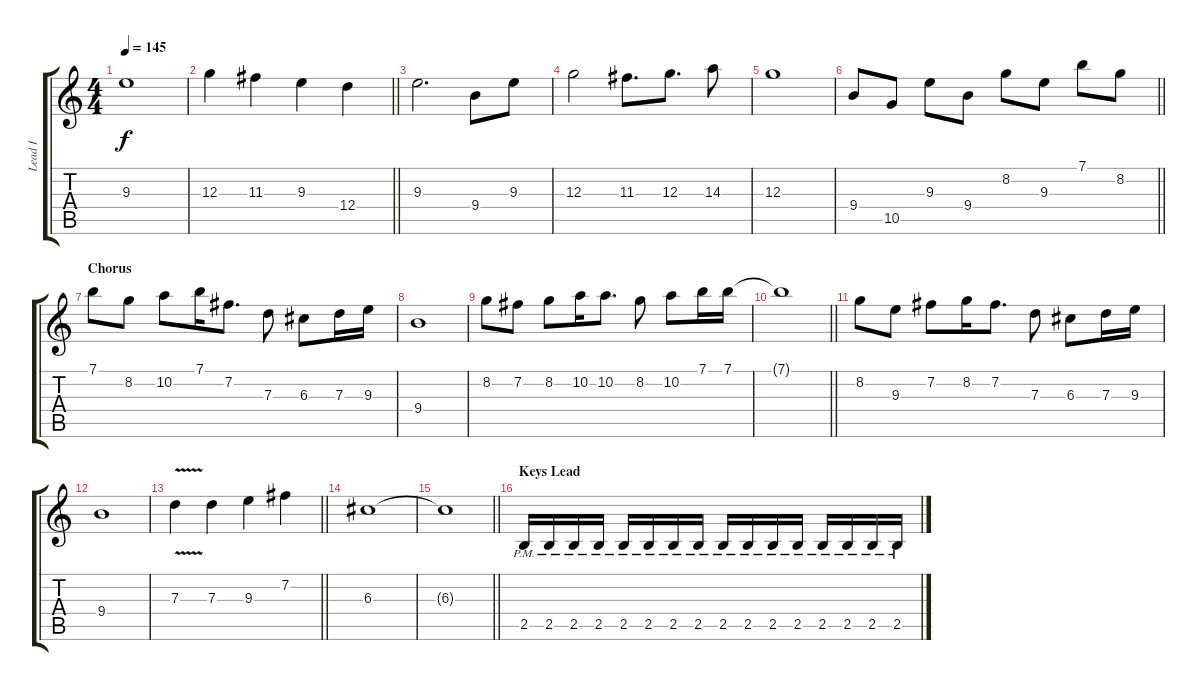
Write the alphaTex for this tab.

\track ("Lead I" "Lead I") {instrument distortionguitar}
\staff {score tabs}
\tuning (E4 B3 G3 D3 A2 E2) {hide}
\ts (4 4)
\tempo 145
\clef g2
\ks c
9.3.1{dy f} |
\barLineRight lightlight
12.3.4 11.3.4 9.3.4 12.4.4 |
\section ("" "")
9.3.2{d} 9.4.8 9.3.8 |
12.3.2 11.3.8{d} 12.3.8{d} 14.3.8 |
12.3.1 |
\barLineRight lightlight
9.4.8 10.5.8 9.3.8 9.4.8 8.2.8 9.3.8 7.1.8 8.2.8 |
\section ("" "Chorus")
7.1.8 8.2.8 10.2.8 7.1.16 7.2.8{d} 7.3.8 6.3.8 7.3.16 9.3.16 |
9.4.1 |
8.2.8 7.2.8 8.2.8 10.2.16 10.2.8{d} 8.2.8 10.2.8 7.1.16 7.1.16 |
\barLineRight lightlight
7.1{t}.1 |
\section ("" "")
8.2.8 9.3.8 7.2.8 8.2.16 7.2.8{d} 7.3.8 6.3.8 7.3.16 9.3.16 |
9.4.1 |
\barLineRight lightlight
7.3{v}.4 7.3.4 9.3.4 7.2.4 |
\section ("" "")
6.3.1 |
\barLineRight lightlight
6.3{t}.1 |
\section ("" "Keys Lead")
2.5{pm}.16{volume 13} 2.5{pm}.16 2.5{pm}.16 2.5{pm}.16 2.5{pm}.16 2.5{pm}.16 2.5{pm}.16 2.5{pm}.16 2.5{pm}.16 2.5{pm}.16 2.5{pm}.16 2.5{pm}.16 2.5{pm}.16 2.5{pm}.16 2.5{pm}.16 2.5{pm}.16
